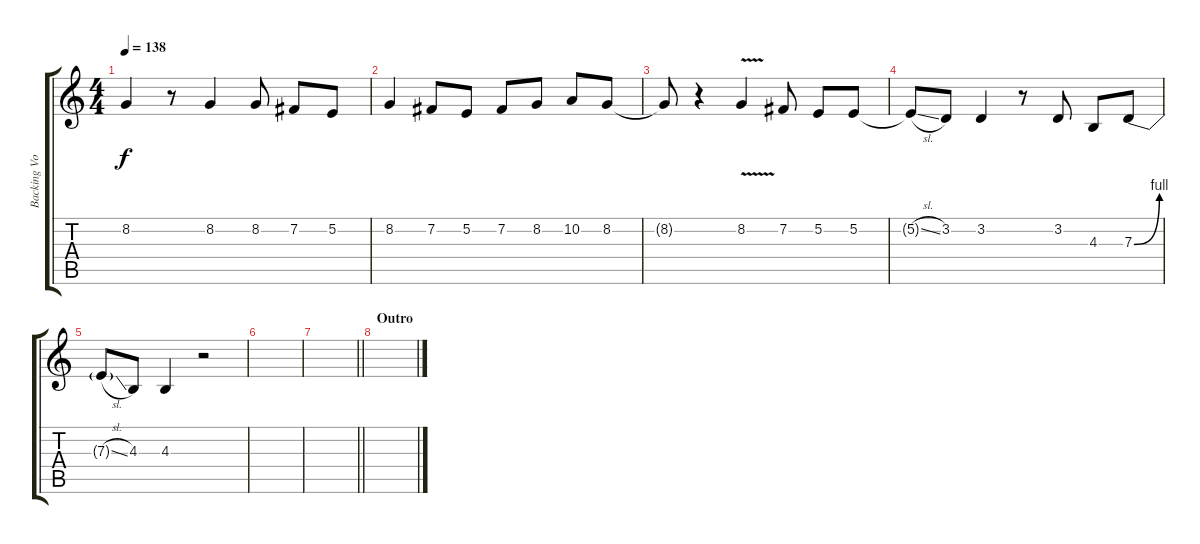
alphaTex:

\track ("Backing Voice" "Backing Vo") {instrument clarinet}
\staff {score tabs}
\tuning (E4 B3 G3 D3 A2 D2) {hide}
\ts (4 4)
\tempo 138
\clef g2
\ks c
8.2.4{dy f} r.8 8.2.4 8.2.8 7.2.8 5.2.8 |
8.2.4 7.2.8 5.2.8 7.2.8 8.2.8 10.2.8 8.2.8 |
8.2{t}.8 r.4 8.2{v}.4 7.2.8 5.2.8 5.2.8 |
5.2{sl t}.8 3.2.8 3.2.4 r.8 3.2.8 4.3.8 7.3{be (bend 0 0 60 4)}.8 |
7.3{sl t}.8 4.3.8 4.3.4 r.2 |
|
\barLineRight lightlight
|
\section ("" "Outro")
